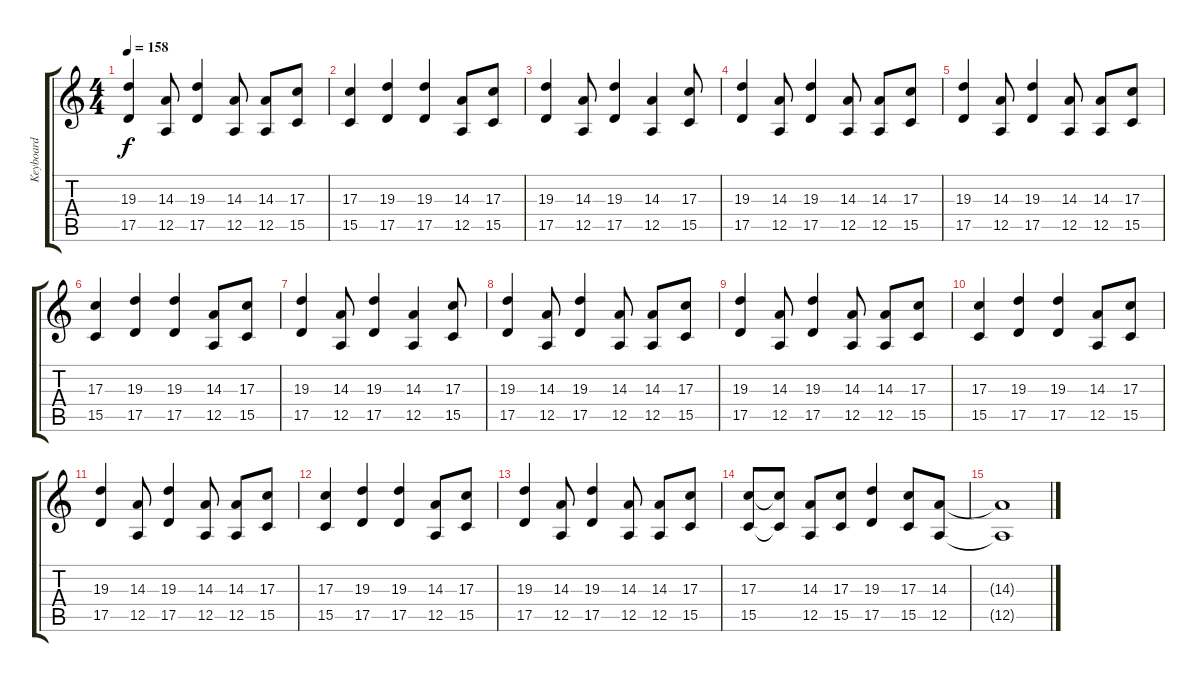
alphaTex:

\track ("Keyboard" "Keyboard") {instrument orchestralharp}
\staff {score tabs}
\tuning (E4 B3 G3 D3 A2 D2) {hide}
\ts (4 4)
\tempo 158
\clef g2
\ks c
(19.3 17.5).4{dy f} (14.3 12.5).8 (19.3 17.5).4 (14.3 12.5).8 (14.3 12.5).8 (17.3 15.5).8 |
(17.3 15.5).4 (19.3 17.5).4 (19.3 17.5).4 (14.3 12.5).8 (17.3 15.5).8 |
(19.3 17.5).4 (14.3 12.5).8 (19.3 17.5).4 (14.3 12.5).4 (17.3 15.5).8 |
(19.3 17.5).4 (14.3 12.5).8 (19.3 17.5).4 (14.3 12.5).8 (14.3 12.5).8 (17.3 15.5).8 |
(19.3 17.5).4 (14.3 12.5).8 (19.3 17.5).4 (14.3 12.5).8 (14.3 12.5).8 (17.3 15.5).8 |
(17.3 15.5).4 (19.3 17.5).4 (19.3 17.5).4 (14.3 12.5).8 (17.3 15.5).8 |
(19.3 17.5).4 (14.3 12.5).8 (19.3 17.5).4 (14.3 12.5).4 (17.3 15.5).8 |
(19.3 17.5).4 (14.3 12.5).8 (19.3 17.5).4 (14.3 12.5).8 (14.3 12.5).8 (17.3 15.5).8 |
(19.3 17.5).4 (14.3 12.5).8 (19.3 17.5).4 (14.3 12.5).8 (14.3 12.5).8 (17.3 15.5).8 |
(17.3 15.5).4 (19.3 17.5).4 (19.3 17.5).4 (14.3 12.5).8 (17.3 15.5).8 |
(19.3 17.5).4 (14.3 12.5).8 (19.3 17.5).4 (14.3 12.5).8 (14.3 12.5).8 (17.3 15.5).8 |
(17.3 15.5).4 (19.3 17.5).4 (19.3 17.5).4 (14.3 12.5).8 (17.3 15.5).8 |
(19.3 17.5).4 (14.3 12.5).8 (19.3 17.5).4 (14.3 12.5).8 (14.3 12.5).8 (17.3 15.5).8 |
(17.3 15.5).8 (17.3{t} 15.5{t}).8 (14.3 12.5).8 (17.3 15.5).8 (19.3 17.5).4 (17.3 15.5).8 (14.3 12.5).8 |
(14.3{t} 12.5{t}).1{volume 0}
